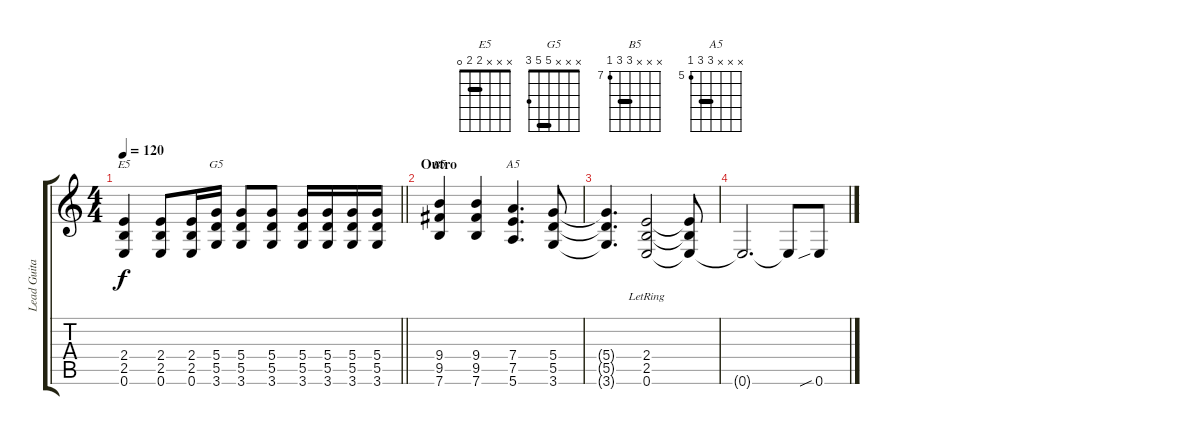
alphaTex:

\track ("Lead Guitar" "Lead Guita") {instrument overdrivenguitar}
\staff {score tabs}
\tuning (E4 B3 G3 D3 A2 E2) {hide}
\chord ("E5" x x x 2 2 0) {barre 2}
\chord ("G5" x x x 5 5 3) {barre 5}
\chord ("B5" x x x 9 9 7) {firstfret 7 barre 9}
\chord ("A5" x x x 7 7 5) {firstfret 5 barre 7}
\ts (4 4)
\tempo 120
\clef g2
\barLineRight lightlight
\ks c
(2.4 2.5 0.6).4{ch "E5" dy f} (2.4 2.5 0.6).8 (2.4 2.5 0.6).16 (5.4 5.5 3.6).16{ch "G5"} (5.4 5.5 3.6).8 (5.4 5.5 3.6).8 (5.4 5.5 3.6).16 (5.4 5.5 3.6).16 (5.4 5.5 3.6).16 (5.4 5.5 3.6).16 |
\section ("" "Outro")
(9.4 9.5 7.6).4{ch "B5"} (9.4 9.5 7.6).4 (7.4 7.5 5.6).4{d ch "A5"} (5.4 5.5 3.6).8 |
(5.4{t} 5.5{t} 3.6{t}).4{d} (2.4{lr} 2.5 0.6).2 (2.4{t} 2.5{t} 0.6{t}).8 |
0.6{t}.2{d} 0.6{t}.8 0.6{sib}.8
